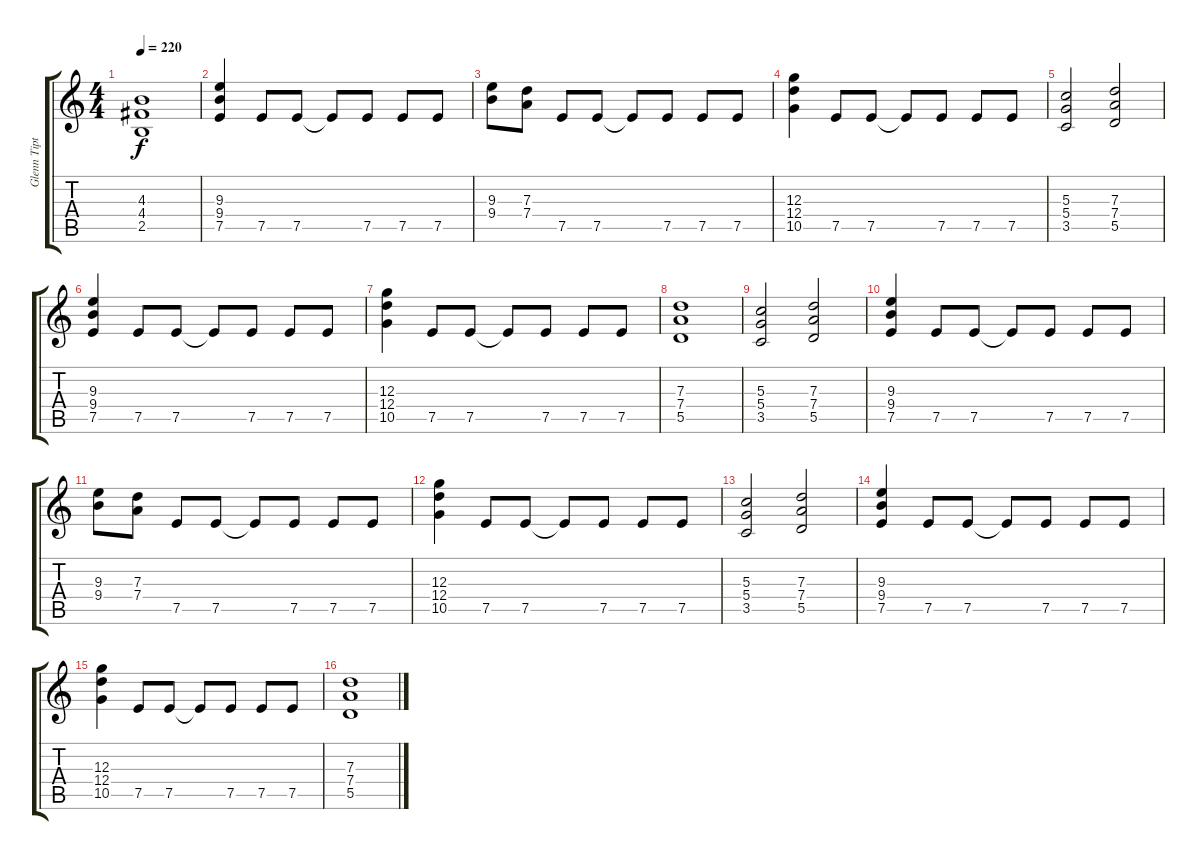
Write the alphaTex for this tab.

\track ("Glenn Tipton" "Glenn Tipt") {instrument distortionguitar}
\staff {score tabs}
\tuning (E4 B3 G3 D3 A2 E2) {hide}
\ts (4 4)
\tempo 220
\clef g2
\ks c
(4.3{t} 4.4{t} 2.5{t}).1{dy f} |
(9.3 9.4 7.5).4 7.5.8 7.5.8 7.5{t}.8 7.5.8 7.5.8 7.5.8 |
(9.3 9.4).8 (7.3 7.4).8 7.5.8 7.5.8 7.5{t}.8 7.5.8 7.5.8 7.5.8 |
(12.3 12.4 10.5).4 7.5.8 7.5.8 7.5{t}.8 7.5.8 7.5.8 7.5.8 |
(5.3 5.4 3.5).2 (7.3 7.4 5.5).2 |
(9.3 9.4 7.5).4 7.5.8 7.5.8 7.5{t}.8 7.5.8 7.5.8 7.5.8 |
(12.3 12.4 10.5).4 7.5.8 7.5.8 7.5{t}.8 7.5.8 7.5.8 7.5.8 |
(7.3 7.4 5.5).1 |
(5.3 5.4 3.5).2 (7.3 7.4 5.5).2 |
(9.3 9.4 7.5).4 7.5.8 7.5.8 7.5{t}.8 7.5.8 7.5.8 7.5.8 |
(9.3 9.4).8 (7.3 7.4).8 7.5.8 7.5.8 7.5{t}.8 7.5.8 7.5.8 7.5.8 |
(12.3 12.4 10.5).4 7.5.8 7.5.8 7.5{t}.8 7.5.8 7.5.8 7.5.8 |
(5.3 5.4 3.5).2 (7.3 7.4 5.5).2 |
(9.3 9.4 7.5).4 7.5.8 7.5.8 7.5{t}.8 7.5.8 7.5.8 7.5.8 |
(12.3 12.4 10.5).4 7.5.8 7.5.8 7.5{t}.8 7.5.8 7.5.8 7.5.8 |
(7.3 7.4 5.5).1
